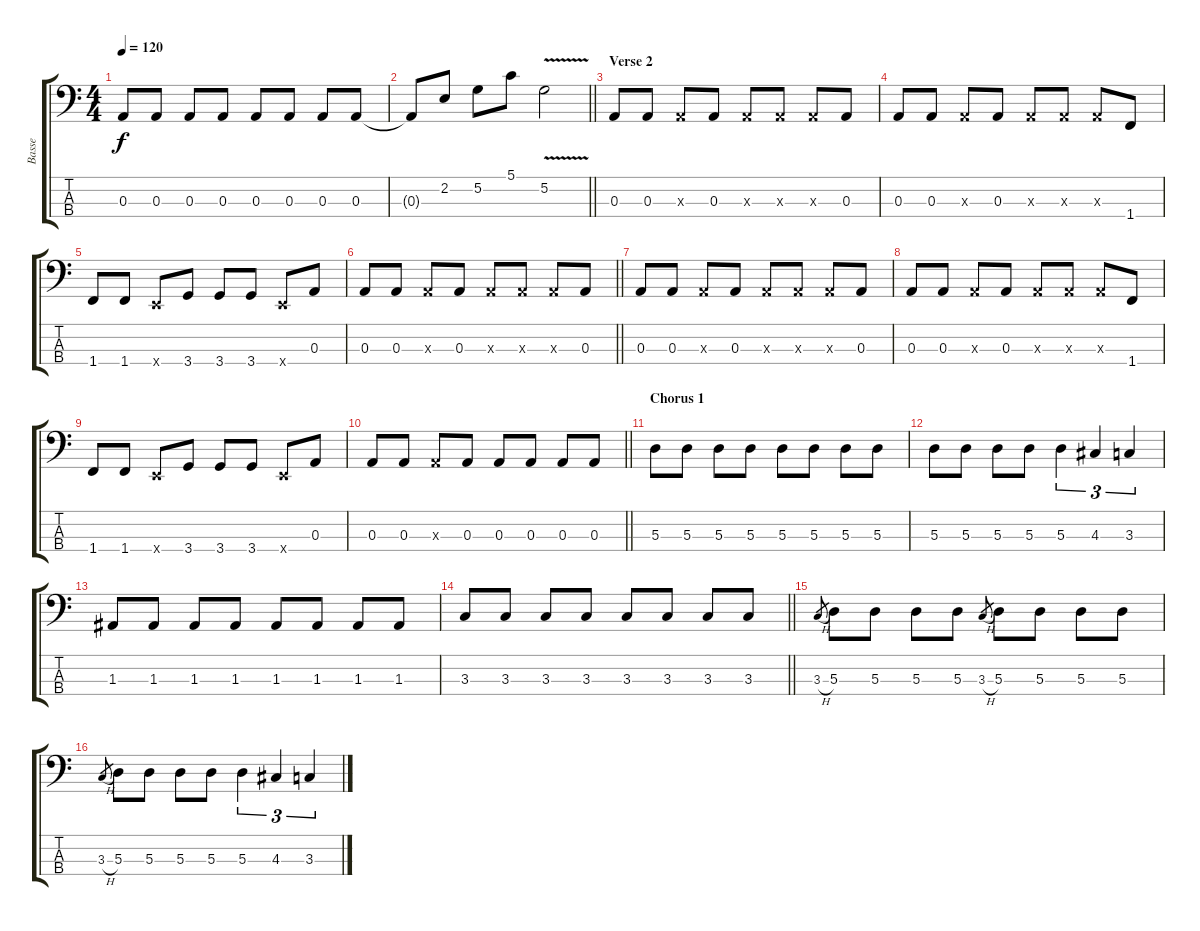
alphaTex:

\track ("Basse" "Basse") {instrument electricbassfinger}
\staff {score tabs}
\tuning (G2 D2 A1 E1) {hide}
\ts (4 4)
\tempo 120
\clef f4
\ks c
0.3.8{dy f} 0.3.8 0.3.8 0.3.8 0.3.8 0.3.8 0.3.8 0.3.8 |
\barLineRight lightlight
0.3{t}.8 2.2.8 5.2.8 5.1.8 5.2{v}.2 |
\section ("" "Verse 2")
0.3.8 0.3.8 0.3{x}.8 0.3.8 0.3{x}.8 0.3{x}.8 0.3{x}.8 0.3.8 |
0.3.8 0.3.8 0.3{x}.8 0.3.8 0.3{x}.8 0.3{x}.8 0.3{x}.8 1.4.8 |
1.4.8 1.4.8 0.4{x}.8 3.4.8 3.4.8 3.4.8 0.4{x}.8 0.3.8 |
\barLineRight lightlight
0.3.8 0.3.8 0.3{x}.8 0.3.8 0.3{x}.8 0.3{x}.8 0.3{x}.8 0.3.8 |
0.3.8 0.3.8 0.3{x}.8 0.3.8 0.3{x}.8 0.3{x}.8 0.3{x}.8 0.3.8 |
0.3.8 0.3.8 0.3{x}.8 0.3.8 0.3{x}.8 0.3{x}.8 0.3{x}.8 1.4.8 |
1.4.8 1.4.8 0.4{x}.8 3.4.8 3.4.8 3.4.8 0.4{x}.8 0.3.8 |
\barLineRight lightlight
0.3.8 0.3.8 0.3{x}.8 0.3.8 0.3.8 0.3.8 0.3.8 0.3.8 |
\section ("" "Chorus 1")
5.3.8 5.3.8 5.3.8 5.3.8 5.3.8 5.3.8 5.3.8 5.3.8 |
5.3.8 5.3.8 5.3.8 5.3.8 5.3.4{tu (3 2)} 4.3.4{tu (3 2)} 3.3.4{tu (3 2)} |
1.3.8 1.3.8 1.3.8 1.3.8 1.3.8 1.3.8 1.3.8 1.3.8 |
\barLineRight lightlight
3.3.8 3.3.8 3.3.8 3.3.8 3.3.8 3.3.8 3.3.8 3.3.8 |
3.3{h}.8{gr} 5.3.8 5.3.8 5.3.8 5.3.8 3.3{h}.8{gr} 5.3.8 5.3.8 5.3.8 5.3.8 |
3.3{h}.8{gr} 5.3.8 5.3.8 5.3.8 5.3.8 5.3.4{tu (3 2)} 4.3.4{tu (3 2)} 3.3.4{tu (3 2)}
